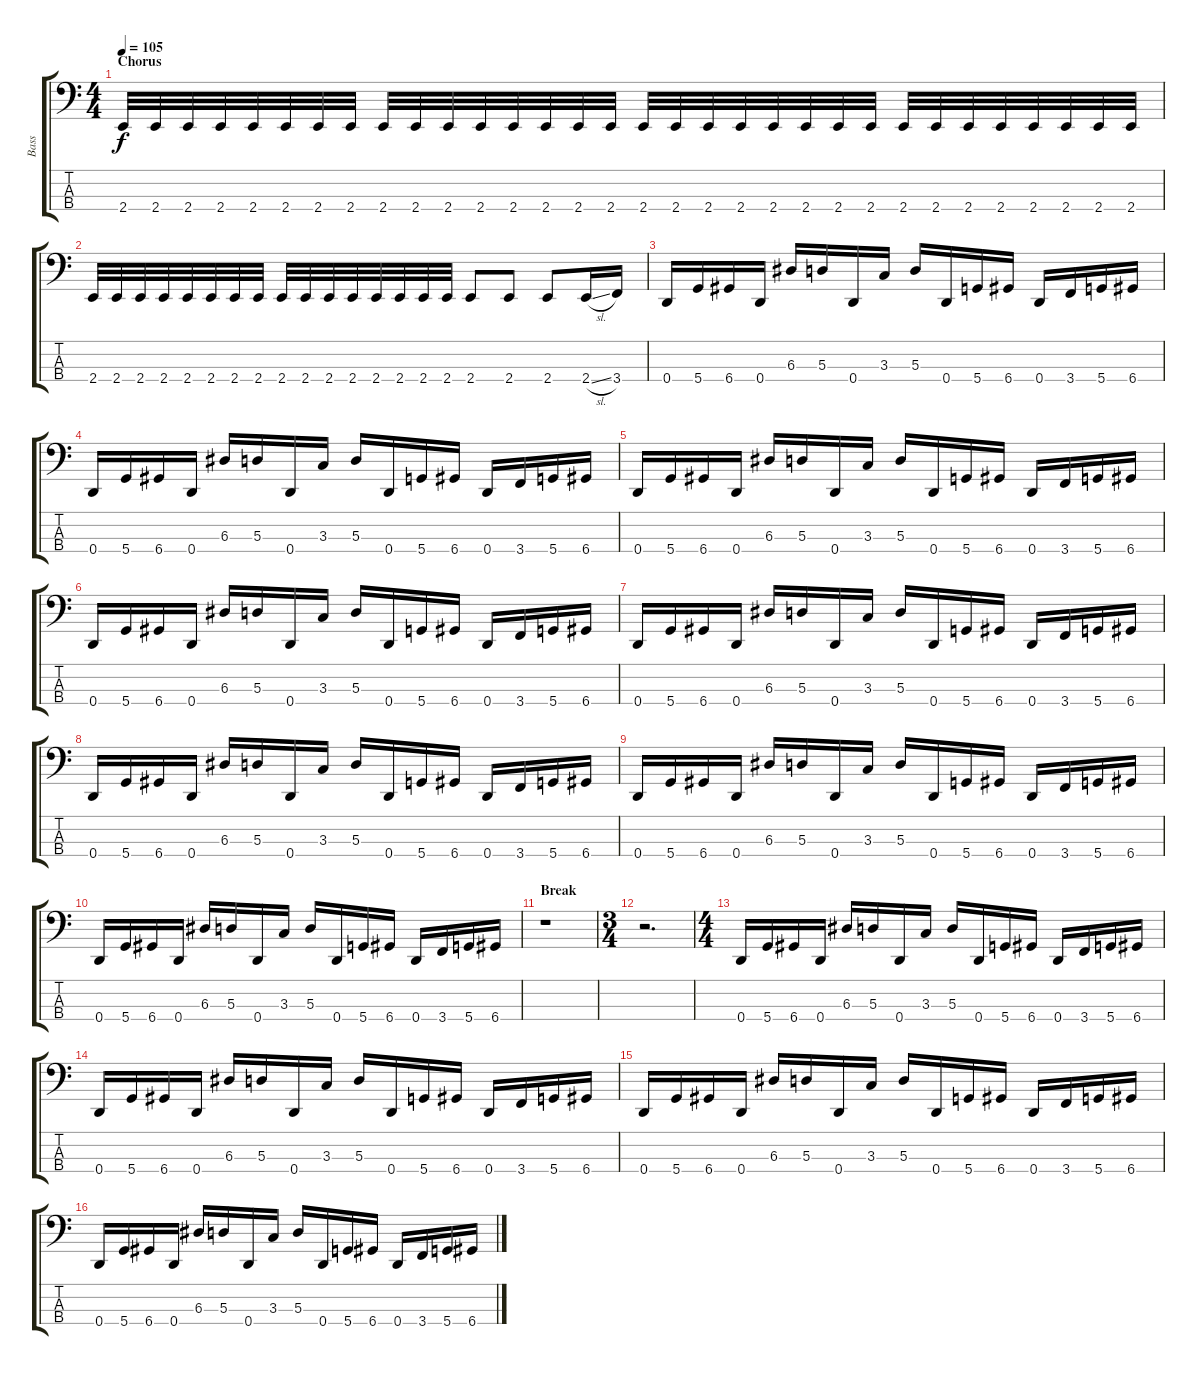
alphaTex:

\track ("Bass" "Bass") {instrument electricbasspick}
\staff {score tabs}
\tuning (G2 D2 A1 D1) {hide}
\ts (4 4)
\section ("" "Chorus")
\tempo 105
\clef f4
\ks c
2.4.32{dy f} 2.4.32 2.4.32 2.4.32 2.4.32 2.4.32 2.4.32 2.4.32 2.4.32 2.4.32 2.4.32 2.4.32 2.4.32 2.4.32 2.4.32 2.4.32 2.4.32 2.4.32 2.4.32 2.4.32 2.4.32 2.4.32 2.4.32 2.4.32 2.4.32 2.4.32 2.4.32 2.4.32 2.4.32 2.4.32 2.4.32 2.4.32 |
2.4.32 2.4.32 2.4.32 2.4.32 2.4.32 2.4.32 2.4.32 2.4.32 2.4.32 2.4.32 2.4.32 2.4.32 2.4.32 2.4.32 2.4.32 2.4.32 2.4.8 2.4.8 2.4.8 2.4{sl}.16 3.4.16 |
0.4.16 5.4.16 6.4.16 0.4.16 6.3.16 5.3.16 0.4.16 3.3.16 5.3.16 0.4.16 5.4.16 6.4.16 0.4.16 3.4.16 5.4.16 6.4.16 |
0.4.16 5.4.16 6.4.16 0.4.16 6.3.16 5.3.16 0.4.16 3.3.16 5.3.16 0.4.16 5.4.16 6.4.16 0.4.16 3.4.16 5.4.16 6.4.16 |
0.4.16 5.4.16 6.4.16 0.4.16 6.3.16 5.3.16 0.4.16 3.3.16 5.3.16 0.4.16 5.4.16 6.4.16 0.4.16 3.4.16 5.4.16 6.4.16 |
0.4.16 5.4.16 6.4.16 0.4.16 6.3.16 5.3.16 0.4.16 3.3.16 5.3.16 0.4.16 5.4.16 6.4.16 0.4.16 3.4.16 5.4.16 6.4.16 |
0.4.16 5.4.16 6.4.16 0.4.16 6.3.16 5.3.16 0.4.16 3.3.16 5.3.16 0.4.16 5.4.16 6.4.16 0.4.16 3.4.16 5.4.16 6.4.16 |
0.4.16 5.4.16 6.4.16 0.4.16 6.3.16 5.3.16 0.4.16 3.3.16 5.3.16 0.4.16 5.4.16 6.4.16 0.4.16 3.4.16 5.4.16 6.4.16 |
0.4.16 5.4.16 6.4.16 0.4.16 6.3.16 5.3.16 0.4.16 3.3.16 5.3.16 0.4.16 5.4.16 6.4.16 0.4.16 3.4.16 5.4.16 6.4.16 |
0.4.16 5.4.16 6.4.16 0.4.16 6.3.16 5.3.16 0.4.16 3.3.16 5.3.16 0.4.16 5.4.16 6.4.16 0.4.16 3.4.16 5.4.16 6.4.16 |
\section ("" "Break")
r.1 |
\ts (3 4)
r.2{d} |
\ts (4 4)
0.4.16 5.4.16 6.4.16 0.4.16 6.3.16 5.3.16 0.4.16 3.3.16 5.3.16 0.4.16 5.4.16 6.4.16 0.4.16 3.4.16 5.4.16 6.4.16 |
0.4.16 5.4.16 6.4.16 0.4.16 6.3.16 5.3.16 0.4.16 3.3.16 5.3.16 0.4.16 5.4.16 6.4.16 0.4.16 3.4.16 5.4.16 6.4.16 |
0.4.16 5.4.16 6.4.16 0.4.16 6.3.16 5.3.16 0.4.16 3.3.16 5.3.16 0.4.16 5.4.16 6.4.16 0.4.16 3.4.16 5.4.16 6.4.16 |
0.4.16 5.4.16 6.4.16 0.4.16 6.3.16 5.3.16 0.4.16 3.3.16 5.3.16 0.4.16 5.4.16 6.4.16 0.4.16 3.4.16 5.4.16 6.4.16
